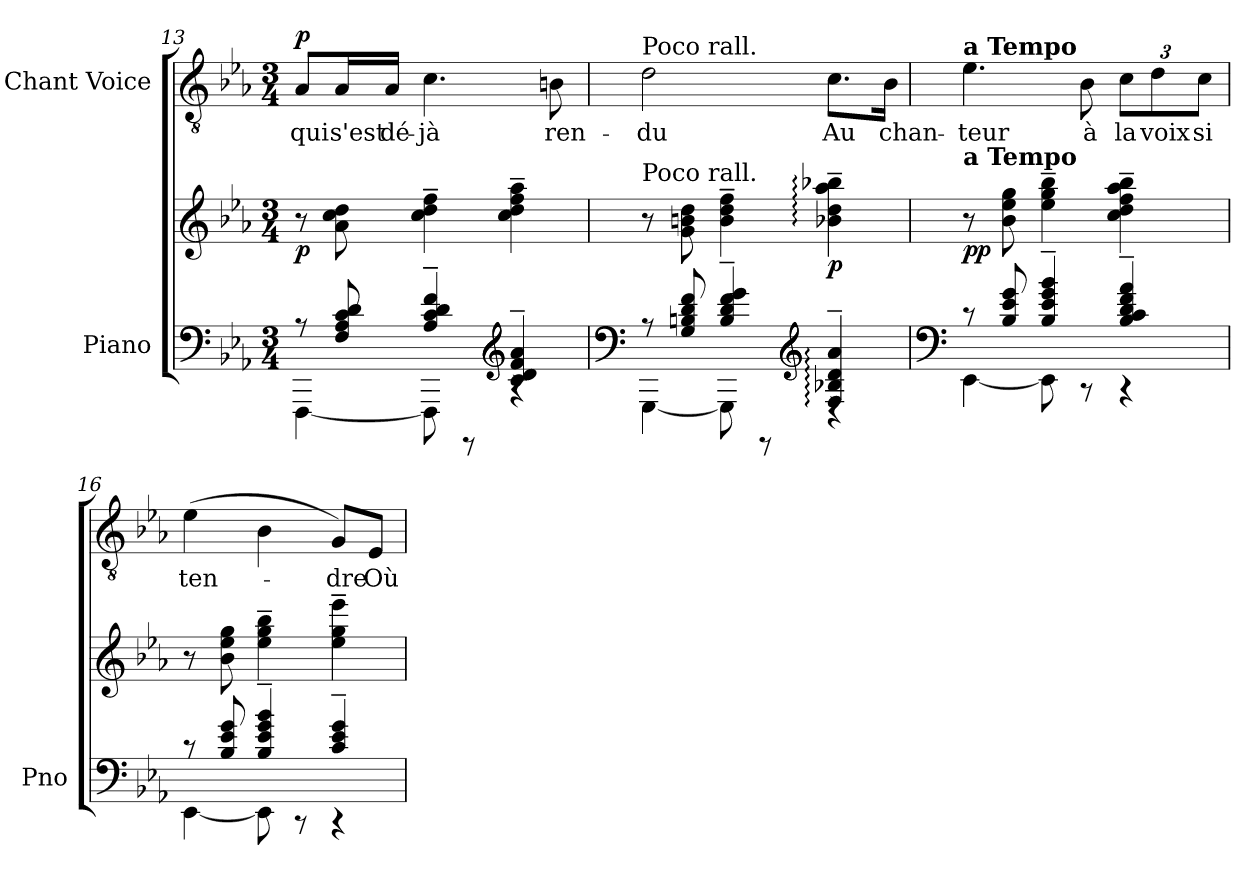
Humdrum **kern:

**kern	**kern	**dynam	**kern	**text	**dynam
*part2	*part2	*part2	*part1	*part1	*part1
*staff3	*staff2	*staff2/3	*staff1	*staff1	*staff1
*I"Piano	*	*	*I"Chant Voice	*	*
*I'Pno	*	*	*	*	*
*clefF4	*clefG2	*	*clefGv2	*	*
*k[b-e-a-]	*k[b-e-a-]	*	*k[b-e-a-]	*	*
*M3/4	*M3/4	*	*M3/4	*	*
=13	=13	=13	=13	=13	=13
*^	*	*	*	*	*
!	!	!	!LO:DY:b	!	!LO:LY:b	!LO:DY:a
8r	[4FFF\	8r	p	8A-/L	qui	p
!	!	!	!	!	!LO:LY:b	!
8F/ 8A-/ 8c/ 8d/	.	8a-\ 8cc\ 8dd\	.	16A-/L	s'est	.
!	!	!	!	!	!LO:LY:b	!
.	.	.	.	16A-/JJ	dé-	.
!	!	!	!	!	!LO:LY:b	!
4A-/~ 4c/~ 4d/~ 4f/~	8FFF\]	4cc\~ 4dd\~ 4ff\~	.	4.c\	-jà	.
.	8rGGGG	.	.	.	.	.
*clefG2	*	*	*	*	*	*
4c/~ 4d/~ 4f/~ 4a-/~	4rA	4cc\~ 4dd\~ 4ff\~ 4aa-\~	.	.	.	.
!	!	!	!	!	!LO:LY:b	!
.	.	.	.	8Bn\	ren-	.
=14	=14	=14	=14	=14	=14	=14
*clefF4	*	*	*	*	*	*
*	*	*	*	*MM84	*	*
!	!	!	!	!LO:TX:a:t=Poco rall.	!	!
!	!	!LO:TX:a:t=Poco rall.	!	!	!	!
!	!	!	!	!	!LO:LY:b	!
8r	[4GGG\	8r	.	2d\	-du	.
8G/ 8Bn/ 8d/ 8f/	.	8g\ 8bn\ 8dd\	.	.	.	.
4B/~ 4d/~ 4f/~ 4g/~	8GGG\]	4b\~ 4dd\~ 4ff\~	.	.	.	.
.	8rGGGG	.	.	.	.	.
*clefG2	*	*	*	*	*	*
!	!	!	!LO:DY:b	!	!LO:LY:b	!
4F/:~ 4B-X/:~ 4d/:~ 4a-/:~	4rD	4b-X\:~ 4dd\:~ 4aa-\:~ 4bb-X\:~	p	8.c\L	Au	.
!	!	!	!	!	!LO:LY:b	!
.	.	.	.	16B-\Jk	chan-	.
=15	=15	=15	=15	=15	=15	=15
*clefF4	*	*	*	*	*	*
!	!	!	!	!LO:TX:a:B:t=a Tempo	!	!
!	!	!LO:TX:a:B:t=a Tempo	!	!	!	!
!	!	!	!LO:DY:b	!	!LO:LY:b	!
8r	[4EE-\	8r	pp	4.e-\	-teur	.
8B-/ 8e-/ 8g/	.	8b-\ 8ee-\ 8gg\	.	.	.	.
4B-/~ 4e-/~ 4g/~ 4b-/~	8EE-\]	4ee-\~ 4gg\~ 4bb-\~	.	.	.	.
!	!	!	!	!	!LO:LY:b	!
.	8r	.	.	8B-\	à	.
!	!	!	!	!	!LO:LY:b	!
4B-/~ 4c/~ 4d/~ 4f/~ 4a-/~	4r	4cc\~ 4dd\~ 4ff\~ 4aa-\~ 4bb-\~	.	12c\L	la	.
!	!	!	!	!	!LO:LY:b	!
.	.	.	.	12d\	voix	.
!	!	!	!	!	!LO:LY:b	!
.	.	.	.	12c\J	si	.
!!LO:LB:g=z
=16	=16	=16	=16	=16	=16	=16
!	!	!	!	!	!LO:LY:b	!
8r	[4EE-\	8r	.	(>4e-\	ten-	.
8B-/ 8e-/ 8g/	.	8b-\ 8ee-\ 8gg\	.	.	.	.
4B-/~ 4e-/~ 4g/~ 4b-/~	8EE-\]	4ee-\~ 4gg\~ 4bb-\~	.	4B-\	.	.
.	8r	.	.	.	.	.
!	!	!	!	!	!LO:LY:b	!
4c/~ 4e-/~ 4g/~	4r	4ee-\~ 4gg\~ 4eee-\~	.	8G/L)	-dre	.
!	!	!	!	!	!LO:LY:b	!LO:DY:a
!	!	!	!	!	!	!LO:DY:n=1:a
.	.	.	.	8E-/J	Où	other-dynamics f
*v	*v	*	*	*	*	*
=	=	=	=	=	=
*-	*-	*-	*-	*-	*-
